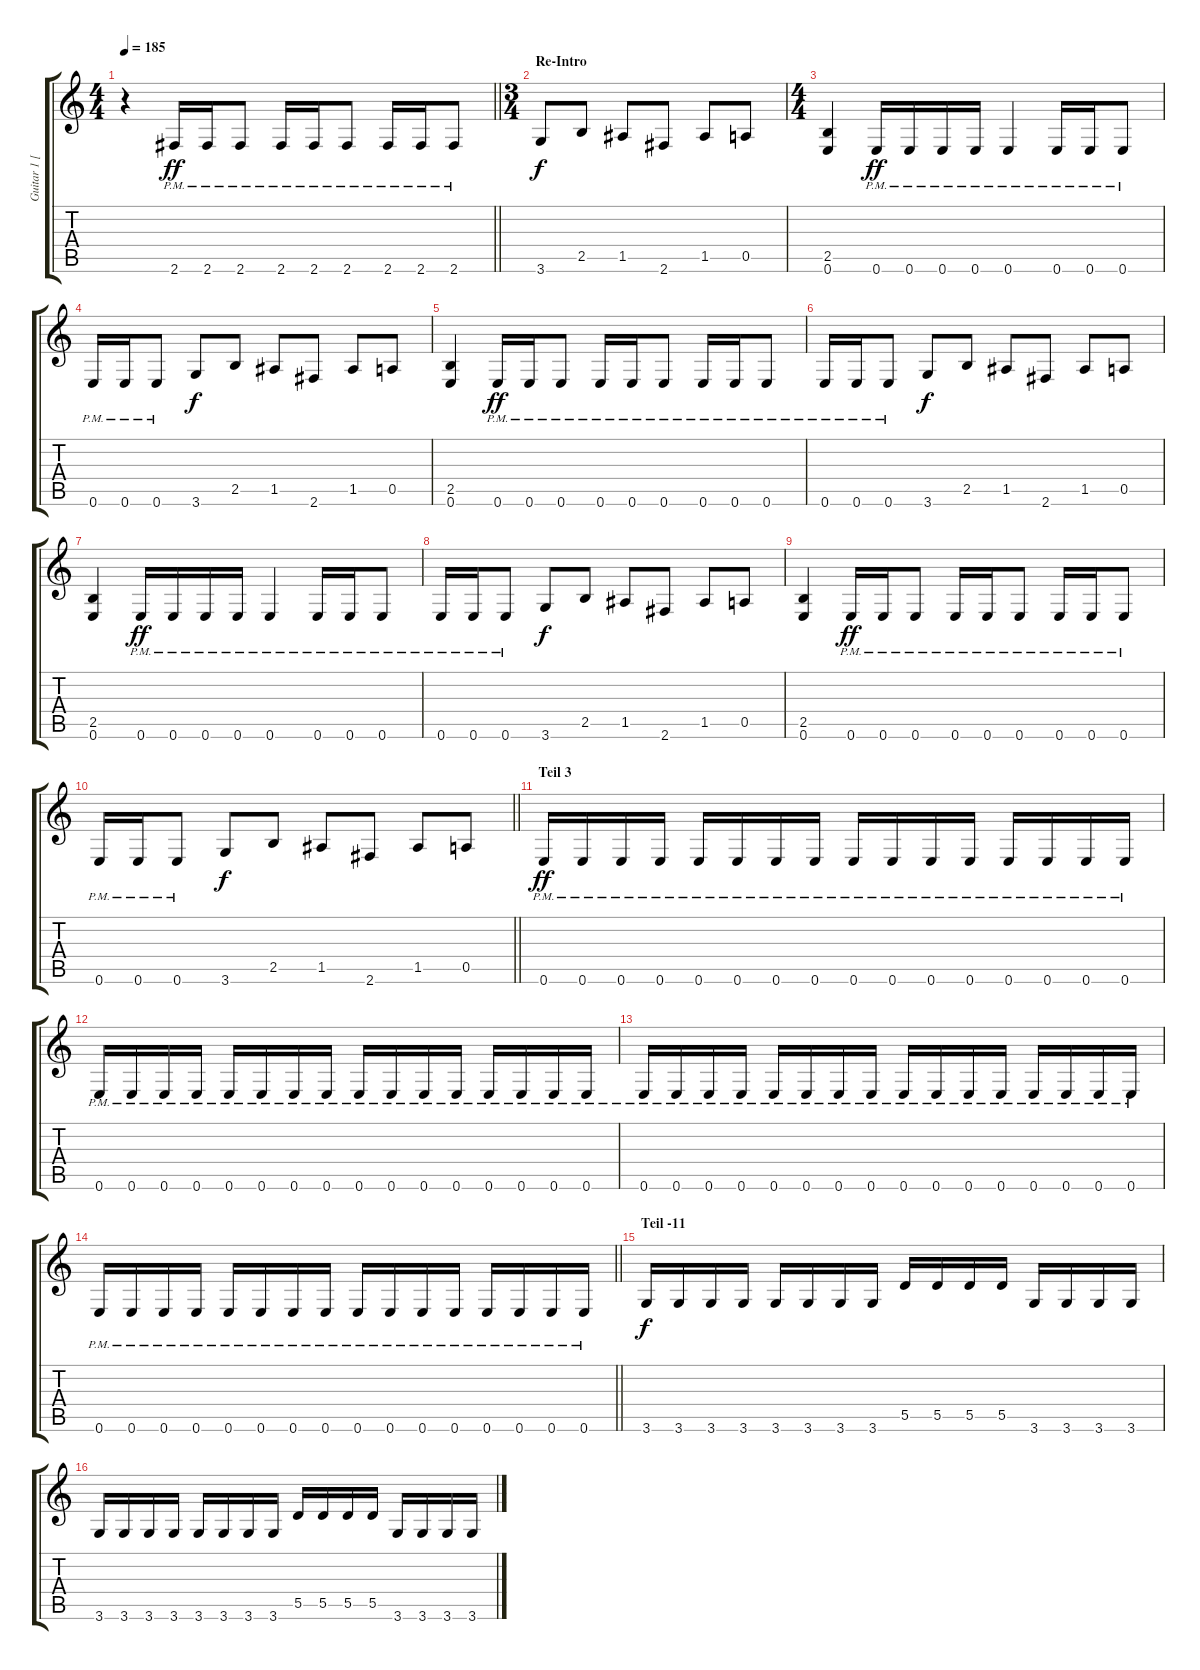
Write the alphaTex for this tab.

\track ("Guitar 1 [Left]" "Guitar 1 [") {instrument overdrivenguitar}
\staff {score tabs}
\tuning (E4 B3 G3 D3 A2 E2) {hide}
\ts (4 4)
\tempo 185
\clef g2
\barLineRight lightlight
\ks c
r.4{dy ff} 2.6{pm}.16 2.6{pm}.16 2.6{pm}.8 2.6{pm}.16 2.6{pm}.16 2.6{pm}.8 2.6{pm}.16 2.6{pm}.16 2.6{pm}.8 |
\ts (3 4)
\section ("" "Re-Intro")
3.6.8{dy f} 2.5.8 1.5.8 2.6.8 1.5.8 0.5.8 |
\ts (4 4)
(2.5 0.6).4 0.6{pm}.16{dy ff} 0.6{pm}.16 0.6{pm}.16 0.6{pm}.16 0.6{pm}.4 0.6{pm}.16 0.6{pm}.16 0.6{pm}.8 |
0.6{pm}.16 0.6{pm}.16 0.6{pm}.8 3.6.8{dy f} 2.5.8 1.5.8 2.6.8 1.5.8 0.5.8 |
(2.5 0.6).4 0.6{pm}.16{dy ff} 0.6{pm}.16 0.6{pm}.8 0.6{pm}.16 0.6{pm}.16 0.6{pm}.8 0.6{pm}.16 0.6{pm}.16 0.6{pm}.8 |
0.6{pm}.16 0.6{pm}.16 0.6{pm}.8 3.6.8{dy f} 2.5.8 1.5.8 2.6.8 1.5.8 0.5.8 |
(2.5 0.6).4 0.6{pm}.16{dy ff} 0.6{pm}.16 0.6{pm}.16 0.6{pm}.16 0.6{pm}.4 0.6{pm}.16 0.6{pm}.16 0.6{pm}.8 |
0.6{pm}.16 0.6{pm}.16 0.6{pm}.8 3.6.8{dy f} 2.5.8 1.5.8 2.6.8 1.5.8 0.5.8 |
(2.5 0.6).4 0.6{pm}.16{dy ff} 0.6{pm}.16 0.6{pm}.8 0.6{pm}.16 0.6{pm}.16 0.6{pm}.8 0.6{pm}.16 0.6{pm}.16 0.6{pm}.8 |
\barLineRight lightlight
0.6{pm}.16 0.6{pm}.16 0.6{pm}.8 3.6.8{dy f} 2.5.8 1.5.8 2.6.8 1.5.8 0.5.8 |
\section ("" "Teil 3")
0.6{pm}.16{dy ff} 0.6{pm}.16 0.6{pm}.16 0.6{pm}.16 0.6{pm}.16 0.6{pm}.16 0.6{pm}.16 0.6{pm}.16 0.6{pm}.16 0.6{pm}.16 0.6{pm}.16 0.6{pm}.16 0.6{pm}.16 0.6{pm}.16 0.6{pm}.16 0.6{pm}.16 |
0.6{pm}.16 0.6{pm}.16 0.6{pm}.16 0.6{pm}.16 0.6{pm}.16 0.6{pm}.16 0.6{pm}.16 0.6{pm}.16 0.6{pm}.16 0.6{pm}.16 0.6{pm}.16 0.6{pm}.16 0.6{pm}.16 0.6{pm}.16 0.6{pm}.16 0.6{pm}.16 |
0.6{pm}.16 0.6{pm}.16 0.6{pm}.16 0.6{pm}.16 0.6{pm}.16 0.6{pm}.16 0.6{pm}.16 0.6{pm}.16 0.6{pm}.16 0.6{pm}.16 0.6{pm}.16 0.6{pm}.16 0.6{pm}.16 0.6{pm}.16 0.6{pm}.16 0.6{pm}.16 |
\barLineRight lightlight
0.6{pm}.16 0.6{pm}.16 0.6{pm}.16 0.6{pm}.16 0.6{pm}.16 0.6{pm}.16 0.6{pm}.16 0.6{pm}.16 0.6{pm}.16 0.6{pm}.16 0.6{pm}.16 0.6{pm}.16 0.6{pm}.16 0.6{pm}.16 0.6{pm}.16 0.6{pm}.16 |
\section ("" "Teil -11")
3.6.16{dy f} 3.6.16 3.6.16 3.6.16 3.6.16 3.6.16 3.6.16 3.6.16 5.5.16 5.5.16 5.5.16 5.5.16 3.6.16 3.6.16 3.6.16 3.6.16 |
3.6.16 3.6.16 3.6.16 3.6.16 3.6.16 3.6.16 3.6.16 3.6.16 5.5.16 5.5.16 5.5.16 5.5.16 3.6.16 3.6.16 3.6.16 3.6.16
